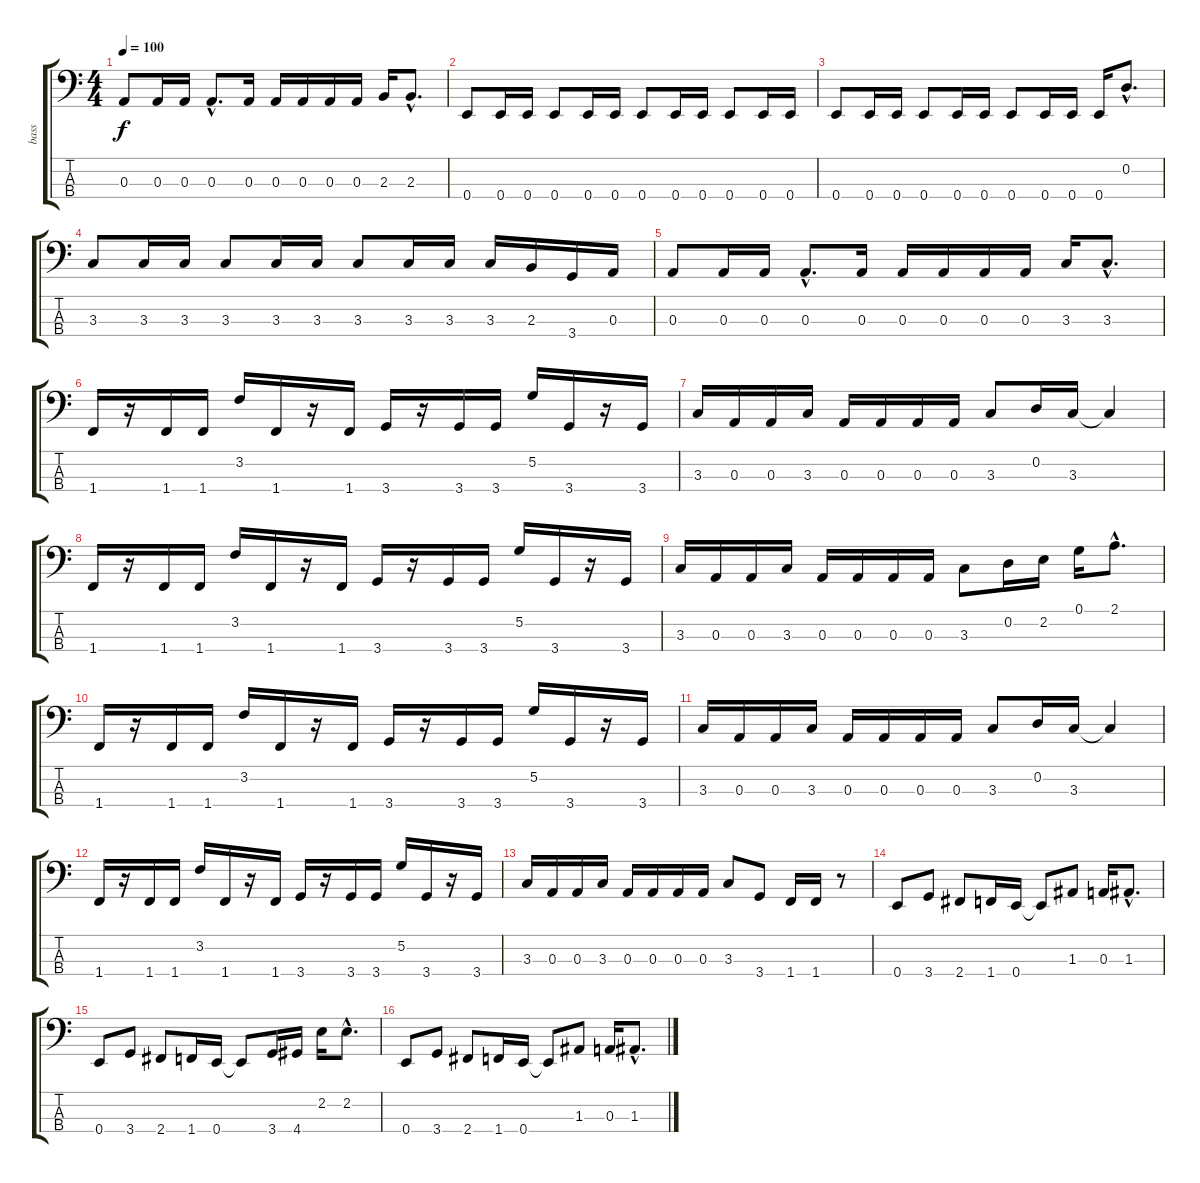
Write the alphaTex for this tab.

\track ("bass" "bass") {instrument electricbasspick}
\staff {score tabs}
\tuning (G2 D2 A1 E1) {hide}
\ts (4 4)
\tempo 100
\clef f4
\ks c
0.3{t}.8{dy f} 0.3.16 0.3.16 0.3{hac}.8{d} 0.3.16 0.3.16 0.3.16 0.3.16 0.3.16 2.3.16 2.3{hac}.8{d} |
0.4.8 0.4.16 0.4.16 0.4.8 0.4.16 0.4.16 0.4.8 0.4.16 0.4.16 0.4.8 0.4.16 0.4.16 |
0.4.8 0.4.16 0.4.16 0.4.8 0.4.16 0.4.16 0.4.8 0.4.16 0.4.16 0.4.16 0.2{hac}.8{d} |
3.3.8 3.3.16 3.3.16 3.3.8 3.3.16 3.3.16 3.3.8 3.3.16 3.3.16 3.3.16 2.3.16 3.4.16 0.3.16 |
0.3.8 0.3.16 0.3.16 0.3{hac}.8{d} 0.3.16 0.3.16 0.3.16 0.3.16 0.3.16 3.3.16 3.3{hac}.8{d} |
1.4.16 r.16 1.4.16 1.4.16 3.2.16 1.4.16 r.16 1.4.16 3.4.16 r.16 3.4.16 3.4.16 5.2.16 3.4.16 r.16 3.4.16 |
3.3.16 0.3.16 0.3.16 3.3.16 0.3.16 0.3.16 0.3.16 0.3.16 3.3.8 0.2.16 3.3.16 3.3{t}.4 |
1.4.16 r.16 1.4.16 1.4.16 3.2.16 1.4.16 r.16 1.4.16 3.4.16 r.16 3.4.16 3.4.16 5.2.16 3.4.16 r.16 3.4.16 |
3.3.16 0.3.16 0.3.16 3.3.16 0.3.16 0.3.16 0.3.16 0.3.16 3.3.8 0.2.16 2.2.16 0.1.16 2.1{hac}.8{d} |
1.4.16 r.16 1.4.16 1.4.16 3.2.16 1.4.16 r.16 1.4.16 3.4.16 r.16 3.4.16 3.4.16 5.2.16 3.4.16 r.16 3.4.16 |
3.3.16 0.3.16 0.3.16 3.3.16 0.3.16 0.3.16 0.3.16 0.3.16 3.3.8 0.2.16 3.3.16 3.3{t}.4 |
1.4.16 r.16 1.4.16 1.4.16 3.2.16 1.4.16 r.16 1.4.16 3.4.16 r.16 3.4.16 3.4.16 5.2.16 3.4.16 r.16 3.4.16 |
3.3.16 0.3.16 0.3.16 3.3.16 0.3.16 0.3.16 0.3.16 0.3.16 3.3.8 3.4.8 1.4.16 1.4.16 r.8 |
0.4.8 3.4.8 2.4.8 1.4.16 0.4.16 0.4{t}.8 1.3.8 0.3.16 1.3{hac}.8{d} |
0.4.8 3.4.8 2.4.8 1.4.16 0.4.16 0.4{t}.8 3.4.16 4.4.16 2.2.16 2.2{hac}.8{d} |
0.4.8 3.4.8 2.4.8 1.4.16 0.4.16 0.4{t}.8 1.3.8 0.3.16 1.3{hac}.8{d}
